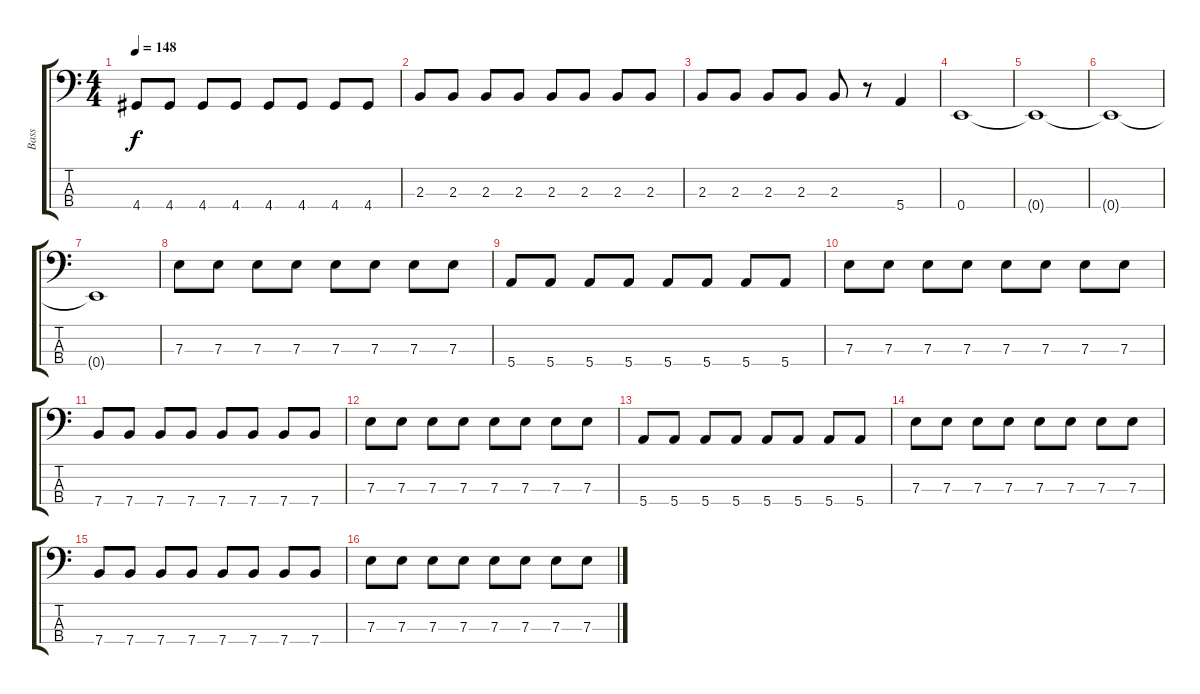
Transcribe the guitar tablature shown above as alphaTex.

\track ("Bass" "Bass") {instrument acousticbass}
\staff {score tabs}
\tuning (G2 D2 A1 E1) {hide}
\ts (4 4)
\tempo 148
\clef f4
\ks c
4.4.8{dy f} 4.4.8 4.4.8 4.4.8 4.4.8 4.4.8 4.4.8 4.4.8 |
2.3.8 2.3.8 2.3.8 2.3.8 2.3.8 2.3.8 2.3.8 2.3.8 |
2.3.8 2.3.8 2.3.8 2.3.8 2.3.8 r.8 5.4.4 |
0.4.1 |
0.4{t}.1 |
0.4{t}.1 |
0.4{t}.1 |
7.3.8 7.3.8 7.3.8 7.3.8 7.3.8 7.3.8 7.3.8 7.3.8 |
5.4.8 5.4.8 5.4.8 5.4.8 5.4.8 5.4.8 5.4.8 5.4.8 |
7.3.8 7.3.8 7.3.8 7.3.8 7.3.8 7.3.8 7.3.8 7.3.8 |
7.4.8 7.4.8 7.4.8 7.4.8 7.4.8 7.4.8 7.4.8 7.4.8 |
7.3.8 7.3.8 7.3.8 7.3.8 7.3.8 7.3.8 7.3.8 7.3.8 |
5.4.8 5.4.8 5.4.8 5.4.8 5.4.8 5.4.8 5.4.8 5.4.8 |
7.3.8 7.3.8 7.3.8 7.3.8 7.3.8 7.3.8 7.3.8 7.3.8 |
7.4.8 7.4.8 7.4.8 7.4.8 7.4.8 7.4.8 7.4.8 7.4.8 |
7.3.8 7.3.8 7.3.8 7.3.8 7.3.8 7.3.8 7.3.8 7.3.8
